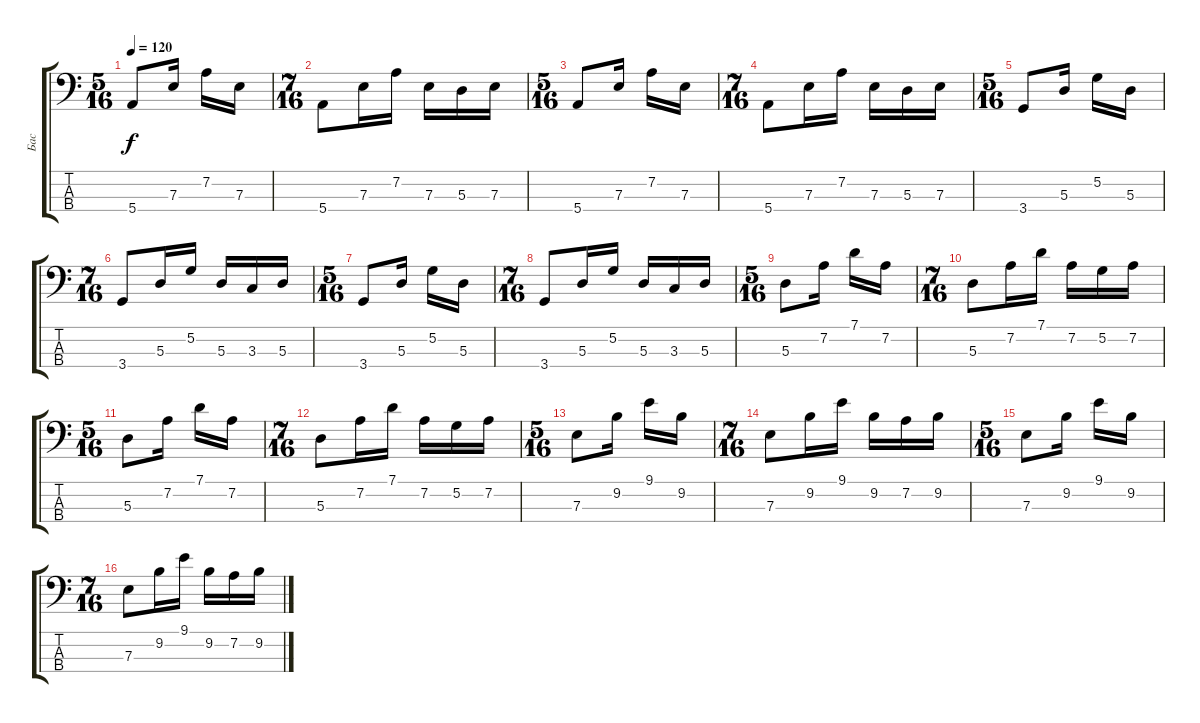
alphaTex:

\track ("Бас" "Бас") {instrument electricbassfinger}
\staff {score tabs}
\tuning (G2 D2 A1 E1) {hide}
\ts (5 16)
\tempo 120
\clef f4
\ks c
5.4.8{dy f} 7.3.16 7.2.16 7.3.16 |
\ts (7 16)
5.4.8 7.3.16 7.2.16 7.3.16 5.3.16 7.3.16 |
\ts (5 16)
5.4.8 7.3.16 7.2.16 7.3.16 |
\ts (7 16)
5.4.8 7.3.16 7.2.16 7.3.16 5.3.16 7.3.16 |
\ts (5 16)
3.4.8 5.3.16 5.2.16 5.3.16 |
\ts (7 16)
3.4.8 5.3.16 5.2.16 5.3.16 3.3.16 5.3.16 |
\ts (5 16)
3.4.8 5.3.16 5.2.16 5.3.16 |
\ts (7 16)
3.4.8 5.3.16 5.2.16 5.3.16 3.3.16 5.3.16 |
\ts (5 16)
5.3.8 7.2.16 7.1.16 7.2.16 |
\ts (7 16)
5.3.8 7.2.16 7.1.16 7.2.16 5.2.16 7.2.16 |
\ts (5 16)
5.3.8 7.2.16 7.1.16 7.2.16 |
\ts (7 16)
5.3.8 7.2.16 7.1.16 7.2.16 5.2.16 7.2.16 |
\ts (5 16)
7.3.8 9.2.16 9.1.16 9.2.16 |
\ts (7 16)
7.3.8 9.2.16 9.1.16 9.2.16 7.2.16 9.2.16 |
\ts (5 16)
7.3.8 9.2.16 9.1.16 9.2.16 |
\ts (7 16)
7.3.8 9.2.16 9.1.16 9.2.16 7.2.16 9.2.16
